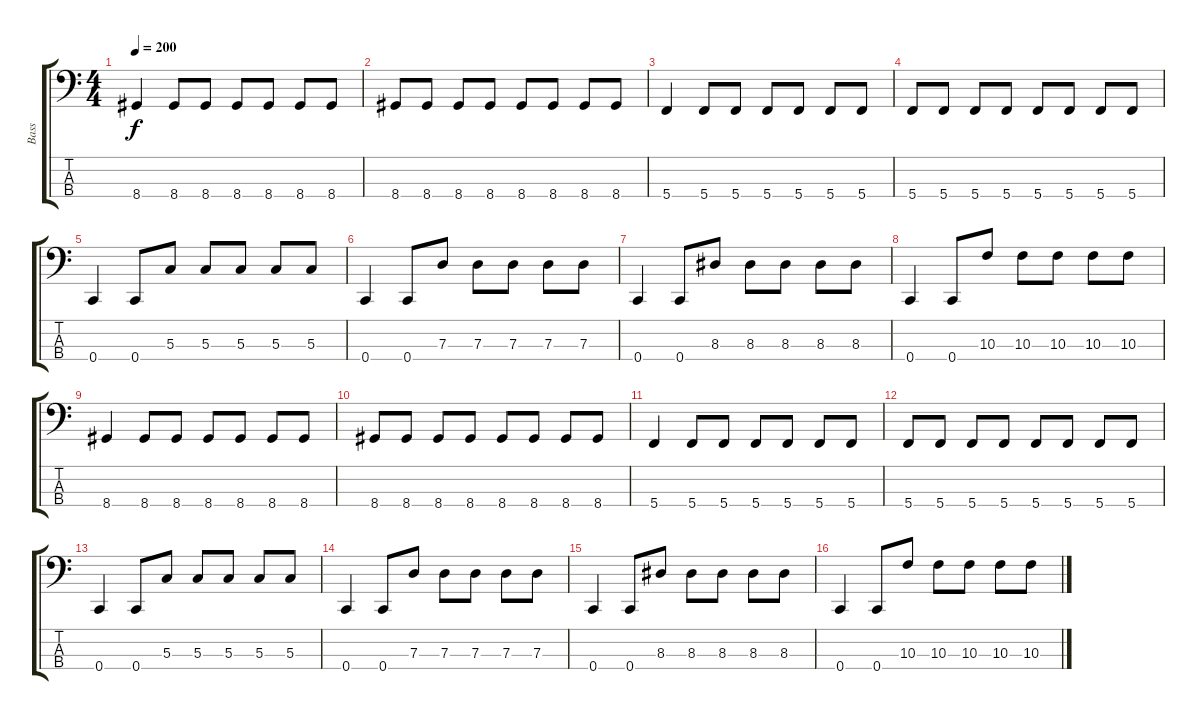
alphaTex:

\track ("Bass" "Bass") {instrument electricbasspick}
\staff {score tabs}
\tuning (F2 C2 G1 C1) {hide}
\ts (4 4)
\tempo 200
\clef f4
\ks c
8.4.4{dy f} 8.4.8 8.4.8 8.4.8 8.4.8 8.4.8 8.4.8 |
8.4.8 8.4.8 8.4.8 8.4.8 8.4.8 8.4.8 8.4.8 8.4.8 |
5.4.4 5.4.8 5.4.8 5.4.8 5.4.8 5.4.8 5.4.8 |
5.4.8 5.4.8 5.4.8 5.4.8 5.4.8 5.4.8 5.4.8 5.4.8 |
0.4.4 0.4.8 5.3.8 5.3.8 5.3.8 5.3.8 5.3.8 |
0.4.4 0.4.8 7.3.8 7.3.8 7.3.8 7.3.8 7.3.8 |
0.4.4 0.4.8 8.3.8 8.3.8 8.3.8 8.3.8 8.3.8 |
0.4.4 0.4.8 10.3.8 10.3.8 10.3.8 10.3.8 10.3.8 |
8.4.4 8.4.8 8.4.8 8.4.8 8.4.8 8.4.8 8.4.8 |
8.4.8 8.4.8 8.4.8 8.4.8 8.4.8 8.4.8 8.4.8 8.4.8 |
5.4.4 5.4.8 5.4.8 5.4.8 5.4.8 5.4.8 5.4.8 |
5.4.8 5.4.8 5.4.8 5.4.8 5.4.8 5.4.8 5.4.8 5.4.8 |
0.4.4 0.4.8 5.3.8 5.3.8 5.3.8 5.3.8 5.3.8 |
0.4.4 0.4.8 7.3.8 7.3.8 7.3.8 7.3.8 7.3.8 |
0.4.4 0.4.8 8.3.8 8.3.8 8.3.8 8.3.8 8.3.8 |
0.4.4 0.4.8 10.3.8 10.3.8 10.3.8 10.3.8 10.3.8
